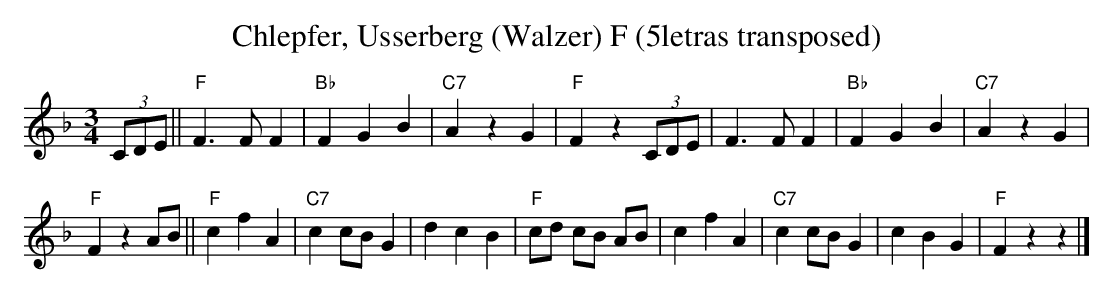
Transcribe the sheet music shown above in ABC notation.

X:1
T:Chlepfer, Usserberg (Walzer) F (5letras transposed)
M:3/4
L:1/4
K:F transpose=3 %%MIDI gchordon
(3C/2D/2E/2 || "F"F>FF | "Bb"FGB | "C7"AzG | "F"Fz(3C/2D/2E/2 | F>FF | \
"Bb"FGB | "C7"AzG |
"F"Fz A/2B/2 || "F"cfA | "C7"cc/2B/2G | \
dcB | "F"c/2d/2 c/2B/2 A/2B/2 | cfA | "C7"cc/2B/2G | cBG | "F"Fzz |]
